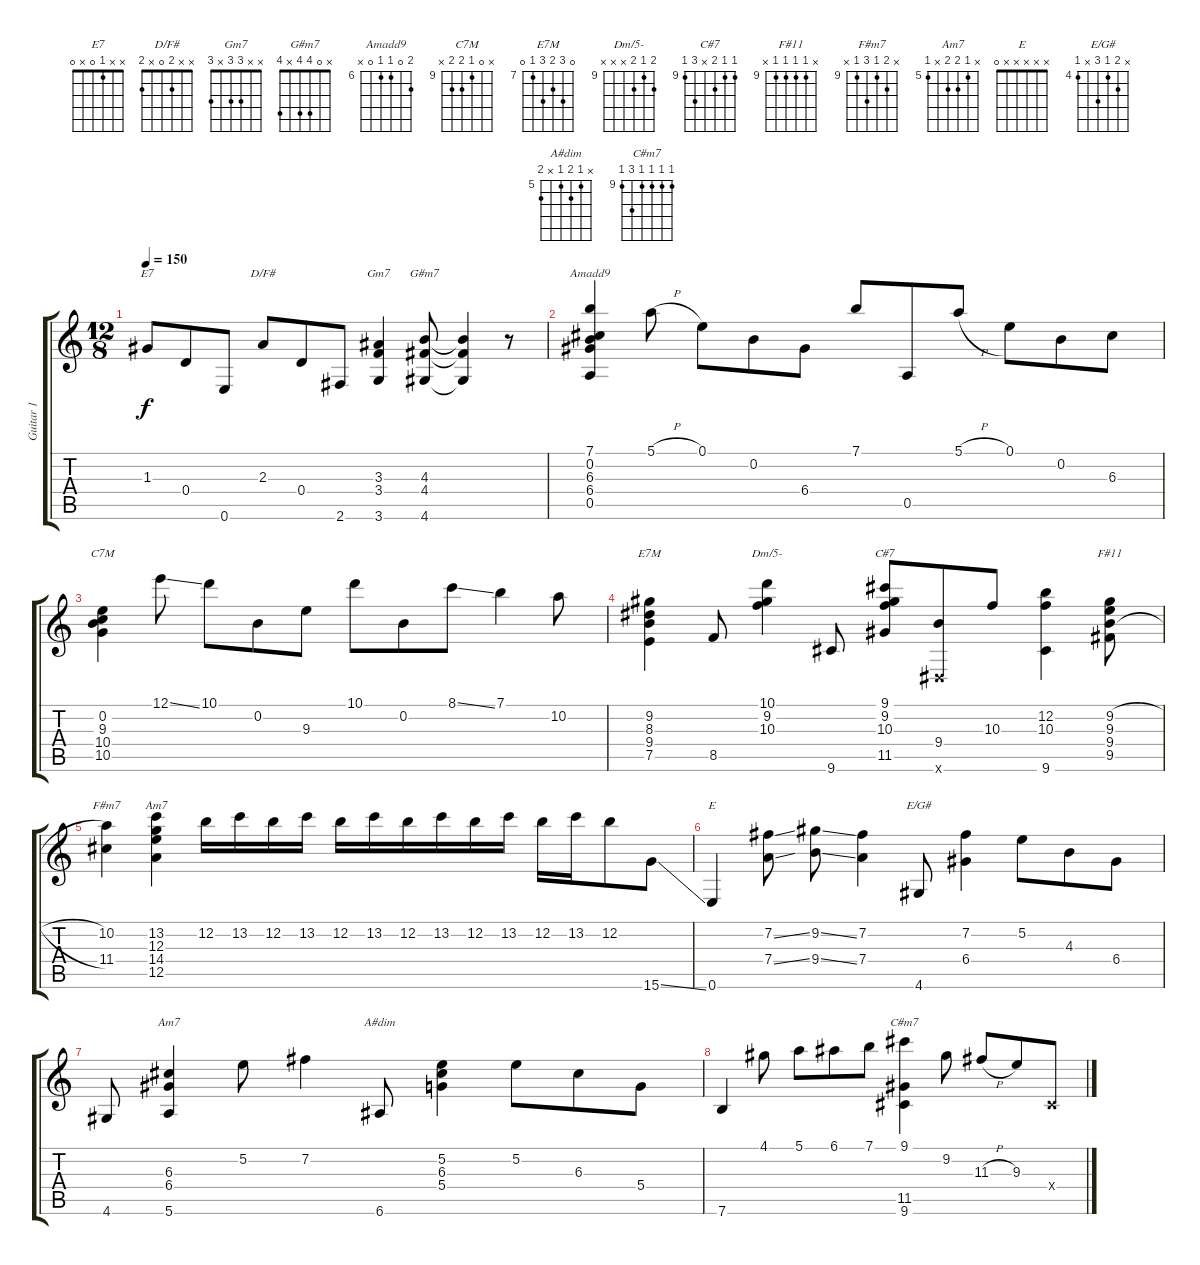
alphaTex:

\track ("Guitar 1" "Guitar 1") {instrument electricguitarmuted}
\staff {score tabs}
\tuning (E4 B3 G3 D3 A2 E2) {hide}
\chord ("E7" x x 1 0 x 0)
\chord ("D/F#" x x 2 0 x 2)
\chord ("Gm7" x x 3 3 x 3)
\chord ("G#m7" x 0 4 4 x 4)
\chord ("Amadd9" 7 0 6 6 0 x) {firstfret 6}
\chord ("C7M" x 0 9 10 10 x) {firstfret 9}
\chord ("E7M" 0 9 8 9 7 0) {firstfret 7}
\chord ("Dm/5-" 10 9 10 x x x) {firstfret 9}
\chord ("C#7" 9 9 10 x 11 9) {firstfret 9}
\chord ("F#11" x 9 9 9 9 x) {firstfret 9}
\chord ("F#m7" x 10 9 11 9 x) {firstfret 9}
\chord ("Am7" x 13 12 14 12 x) {firstfret 12}
\chord ("E" x x x x x 0)
\chord ("E/G#" x 5 4 6 x 4) {firstfret 4}
\chord ("Am7" x 5 6 6 x 5) {firstfret 5}
\chord ("A#dim" x 5 6 5 x 6) {firstfret 5}
\chord ("C#m7" 9 9 9 9 11 9) {firstfret 9}
\ts (12 8)
\tempo 150
\clef g2
\ks c
1.3.8{ch "E7" dy f} 0.4.8 0.6.8 2.3.8{ch "D/F#"} 0.4.8 2.6.8 (3.3 3.4 3.6).4{ch "Gm7"} (4.3 4.4 4.6).8{ch "G#m7"} (4.3{t} 4.4{t} 4.6{t}).4 r.8 |
(7.1 0.2 6.3 6.4 0.5).4{ch "Amadd9"} 5.1{h}.8 0.1.8 0.2.8 6.4.8 7.1.8 0.5.8 5.1{h}.8 0.1.8 0.2.8 6.3.8 |
(0.2 9.3 10.4 10.5).4{ch "C7M"} 12.1{ss}.8 10.1.8 0.2.8 9.3.8 10.1.8 0.2.8 8.1{ss}.8 7.1.4 10.2.8 |
(9.2 8.3 9.4 7.5).4{ch "E7M"} 8.5.8 (10.1 9.2 10.3).4{ch "Dm/5-"} 9.6.8 (9.1 9.2 10.3 11.5).8{ch "C#7"} (9.4 -1.6{x}).8 10.3.8 (12.2 10.3 9.6).4 (9.2{h} 9.3 9.4{h} 9.5).8{ch "F#11"} |
(10.2 11.4).4{ch "F#m7"} (13.2 12.3 14.4 12.5).4{ch "Am7"} 12.2.16 13.2.16 12.2.16 13.2.16 12.2.16 13.2.16 12.2.16 13.2.16 12.2.16 13.2.16 12.2.16 13.2.16 12.2.8 15.6{ss}.8 |
0.6.4{ch "E"} (7.2{ss} 7.4{ss}).8 (9.2{ss} 9.4{ss}).8 (7.2 7.4).4 4.6.8{ch "E/G#"} (7.2 6.4).4 5.2.8 4.3.8 6.4.8 |
4.6.8 (6.3 6.4 5.6).4{ch "Am7"} 5.2.8 7.2.4 6.6.8{ch "A#dim"} (5.2 6.3 5.4).4 5.2.8 6.3.8 5.4.8 |
7.6.4 4.1.8 5.1.8 6.1.8 7.1.8 (9.1 11.5 9.6).4{ch "C#m7"} 9.2.8 11.3{h}.8 9.3.8 -1.4{x}.8
